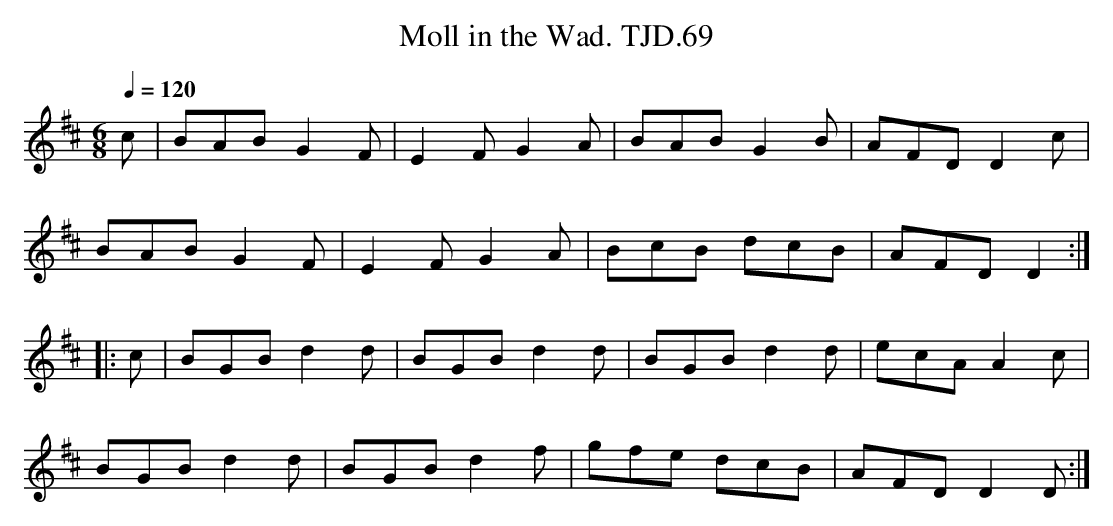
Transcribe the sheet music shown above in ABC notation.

X:1
T:Moll in the Wad. TJD.69
M:6/8
L:1/8
Q:1/4=120
K:D
c|BAB G2F|E2FG2A|BABG2B|AFD D2c|
BAB G2F|E2FG2A|BcB dcB|AFDD2:|
|:c|BGBd2d|BGBd2d|BGBd2d|ecAA2c|
BGBd2d|BGBd2f|gfe dcB|AFDD2D:|
